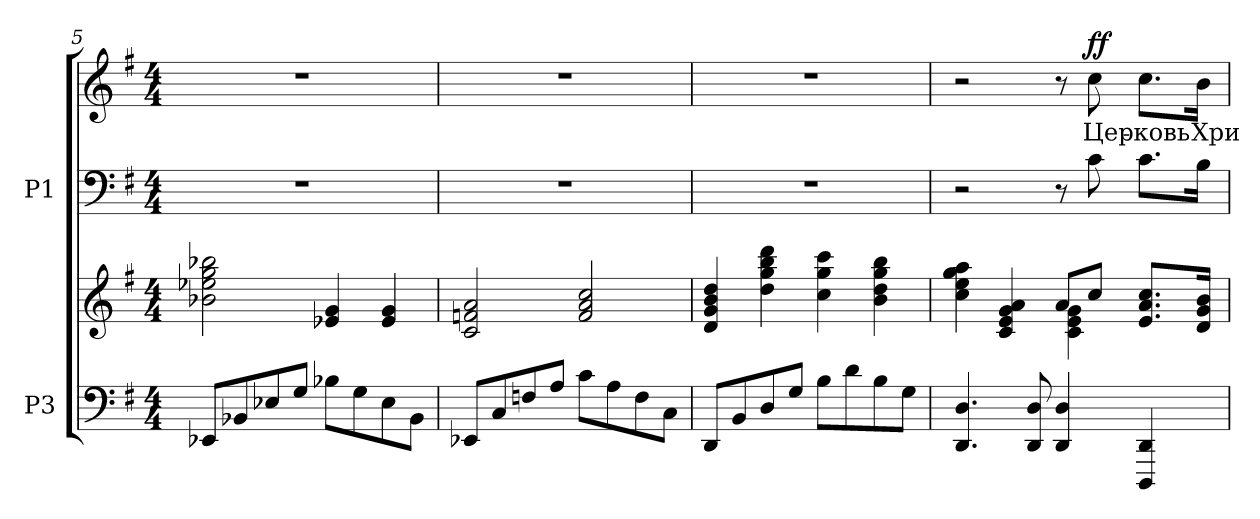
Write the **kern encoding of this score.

**kern	**kern	**kern	**kern	**text	**dynam
*part2	*part2	*part1	*part1	*part1	*part1
*staff4	*staff3	*staff2	*staff1	*staff1	*staff1/2
*I"P3	*	*I"P1	*	*	*
!!LO:LB:g=z
*clefF4	*clefG2	*clefF4	*clefG2	*	*
*k[f#]	*k[f#]	*k[f#]	*k[f#]	*	*
*G:	*G:	*G:	*G:	*	*
*M4/4	*M4/4	*M4/4	*M4/4	*	*
=5	=5	=5	=5	=5	=5
8EE-Xi/L	2b-Xi\ 2ee-Xi 2ggi 2bb-Xi	1r	1r	.	.
8BB-Xi/	.	.	.	.	.
8E-Xi/	.	.	.	.	.
8Gi/J	.	.	.	.	.
8B-Xi\L	4e-Xi/ 4gi	.	.	.	.
8Gi\	.	.	.	.	.
8E-i\	4e-i/ 4gi	.	.	.	.
8BB-i\J	.	.	.	.	.
=6	=6	=6	=6	=6	=6
8EE-Xi/L	2ci/ 2fni 2ai	1r	1r	.	.
8Ci/	.	.	.	.	.
8Fni/	.	.	.	.	.
8Ai/J	.	.	.	.	.
8ci\L	2fi/ 2ai 2cci	.	.	.	.
8Ai\	.	.	.	.	.
8Fi\	.	.	.	.	.
8Ci\J	.	.	.	.	.
=7	=7	=7	=7	=7	=7
8DDi/L	4di/ 4gi 4bi 4ddi	1r	1r	.	.
8BBi/	.	.	.	.	.
8Di/	4ddi\ 4ggi 4bbi 4dddi	.	.	.	.
8Gi/J	.	.	.	.	.
8Bi\L	4cci\ 4ggi 4ccci	.	.	.	.
8di\	.	.	.	.	.
8Bi\	4bi\ 4ddi 4ggi 4bbi	.	.	.	.
8Gi\J	.	.	.	.	.
!!LO:LB:g=z
=8	=8	=8	=8	=8	=8
*	*^	*	*	*	*
4.DDi/ 4.Di	4cci\ 4eei 4ggi 4aai	2ryy	2r	2r	.	.
.	4ci/ 4ei 4gi 4ai	.	.	.	.	.
8DDi/ 8Di	.	.	.	.	.	.
4DDi/ 4Di	8ai/L	4ci\ 4ei 4gi	8r	8r	.	.
!	!	!	!	!	!LO:LY:b:color=#000000	!
.	8cci/J	.	8ci\	8cci\	Цер-	f f
!	!	!	!	!	!LO:LY:b:color=#000000	!
4DDDi/ 4DDi	8.ei/ 8.ai 8.cciL	4ryy	8.ci\L	8.cci\L	-ковь	.
!	!	!	!	!	!LO:LY:b:color=#000000	!
.	16di/ 16gi 16biJk	.	16Bi\Jk	16bi\Jk	Хри-	.
*	*v	*v	*	*	*	*
=	=	=	=	=	=
*-	*-	*-	*-	*-	*-
